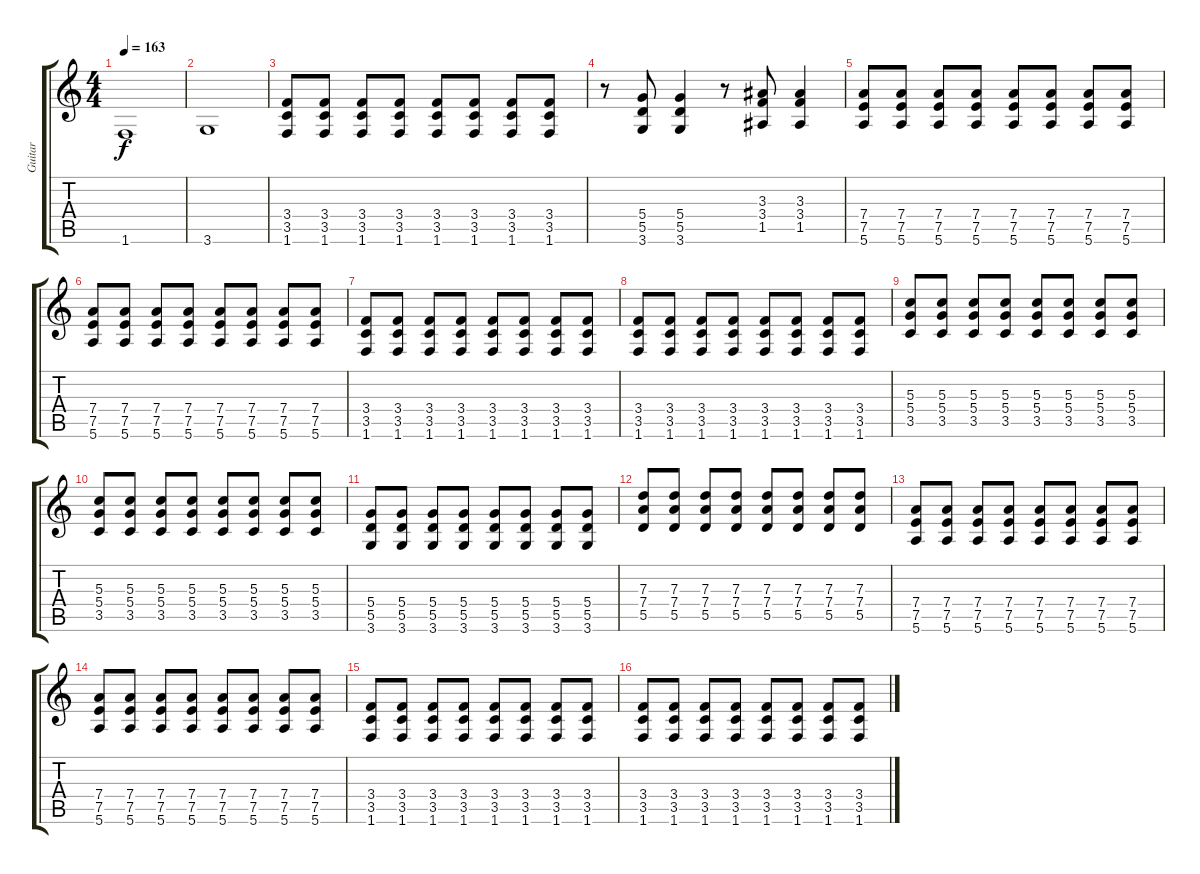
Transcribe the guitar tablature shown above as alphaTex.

\track ("Guitar" "Guitar") {instrument overdrivenguitar}
\staff {score tabs}
\tuning (E4 B3 G3 D3 A2 E2) {hide}
\ts (4 4)
\tempo 163
\clef g2
\ks c
1.6.1{dy f} |
3.6.1 |
(3.4 3.5 1.6).8 (3.4 3.5 1.6).8 (3.4 3.5 1.6).8 (3.4 3.5 1.6).8 (3.4 3.5 1.6).8 (3.4 3.5 1.6).8 (3.4 3.5 1.6).8 (3.4 3.5 1.6).8 |
r.8 (5.4 5.5 3.6).8 (5.4 5.5 3.6).4 r.8 (3.3 3.4 1.5).8 (3.3 3.4 1.5).4 |
(7.4 7.5 5.6).8 (7.4 7.5 5.6).8 (7.4 7.5 5.6).8 (7.4 7.5 5.6).8 (7.4 7.5 5.6).8 (7.4 7.5 5.6).8 (7.4 7.5 5.6).8 (7.4 7.5 5.6).8 |
(7.4 7.5 5.6).8 (7.4 7.5 5.6).8 (7.4 7.5 5.6).8 (7.4 7.5 5.6).8 (7.4 7.5 5.6).8 (7.4 7.5 5.6).8 (7.4 7.5 5.6).8 (7.4 7.5 5.6).8 |
(3.4 3.5 1.6).8 (3.4 3.5 1.6).8 (3.4 3.5 1.6).8 (3.4 3.5 1.6).8 (3.4 3.5 1.6).8 (3.4 3.5 1.6).8 (3.4 3.5 1.6).8 (3.4 3.5 1.6).8 |
(3.4 3.5 1.6).8 (3.4 3.5 1.6).8 (3.4 3.5 1.6).8 (3.4 3.5 1.6).8 (3.4 3.5 1.6).8 (3.4 3.5 1.6).8 (3.4 3.5 1.6).8 (3.4 3.5 1.6).8 |
(5.3 5.4 3.5).8 (5.3 5.4 3.5).8 (5.3 5.4 3.5).8 (5.3 5.4 3.5).8 (5.3 5.4 3.5).8 (5.3 5.4 3.5).8 (5.3 5.4 3.5).8 (5.3 5.4 3.5).8 |
(5.3 5.4 3.5).8 (5.3 5.4 3.5).8 (5.3 5.4 3.5).8 (5.3 5.4 3.5).8 (5.3 5.4 3.5).8 (5.3 5.4 3.5).8 (5.3 5.4 3.5).8 (5.3 5.4 3.5).8 |
(5.4 5.5 3.6).8 (5.4 5.5 3.6).8 (5.4 5.5 3.6).8 (5.4 5.5 3.6).8 (5.4 5.5 3.6).8 (5.4 5.5 3.6).8 (5.4 5.5 3.6).8 (5.4 5.5 3.6).8 |
(7.3 7.4 5.5).8 (7.3 7.4 5.5).8 (7.3 7.4 5.5).8 (7.3 7.4 5.5).8 (7.3 7.4 5.5).8 (7.3 7.4 5.5).8 (7.3 7.4 5.5).8 (7.3 7.4 5.5).8 |
(7.4 7.5 5.6).8 (7.4 7.5 5.6).8 (7.4 7.5 5.6).8 (7.4 7.5 5.6).8 (7.4 7.5 5.6).8 (7.4 7.5 5.6).8 (7.4 7.5 5.6).8 (7.4 7.5 5.6).8 |
(7.4 7.5 5.6).8 (7.4 7.5 5.6).8 (7.4 7.5 5.6).8 (7.4 7.5 5.6).8 (7.4 7.5 5.6).8 (7.4 7.5 5.6).8 (7.4 7.5 5.6).8 (7.4 7.5 5.6).8 |
(3.4 3.5 1.6).8 (3.4 3.5 1.6).8 (3.4 3.5 1.6).8 (3.4 3.5 1.6).8 (3.4 3.5 1.6).8 (3.4 3.5 1.6).8 (3.4 3.5 1.6).8 (3.4 3.5 1.6).8 |
(3.4 3.5 1.6).8 (3.4 3.5 1.6).8 (3.4 3.5 1.6).8 (3.4 3.5 1.6).8 (3.4 3.5 1.6).8 (3.4 3.5 1.6).8 (3.4 3.5 1.6).8 (3.4 3.5 1.6).8
